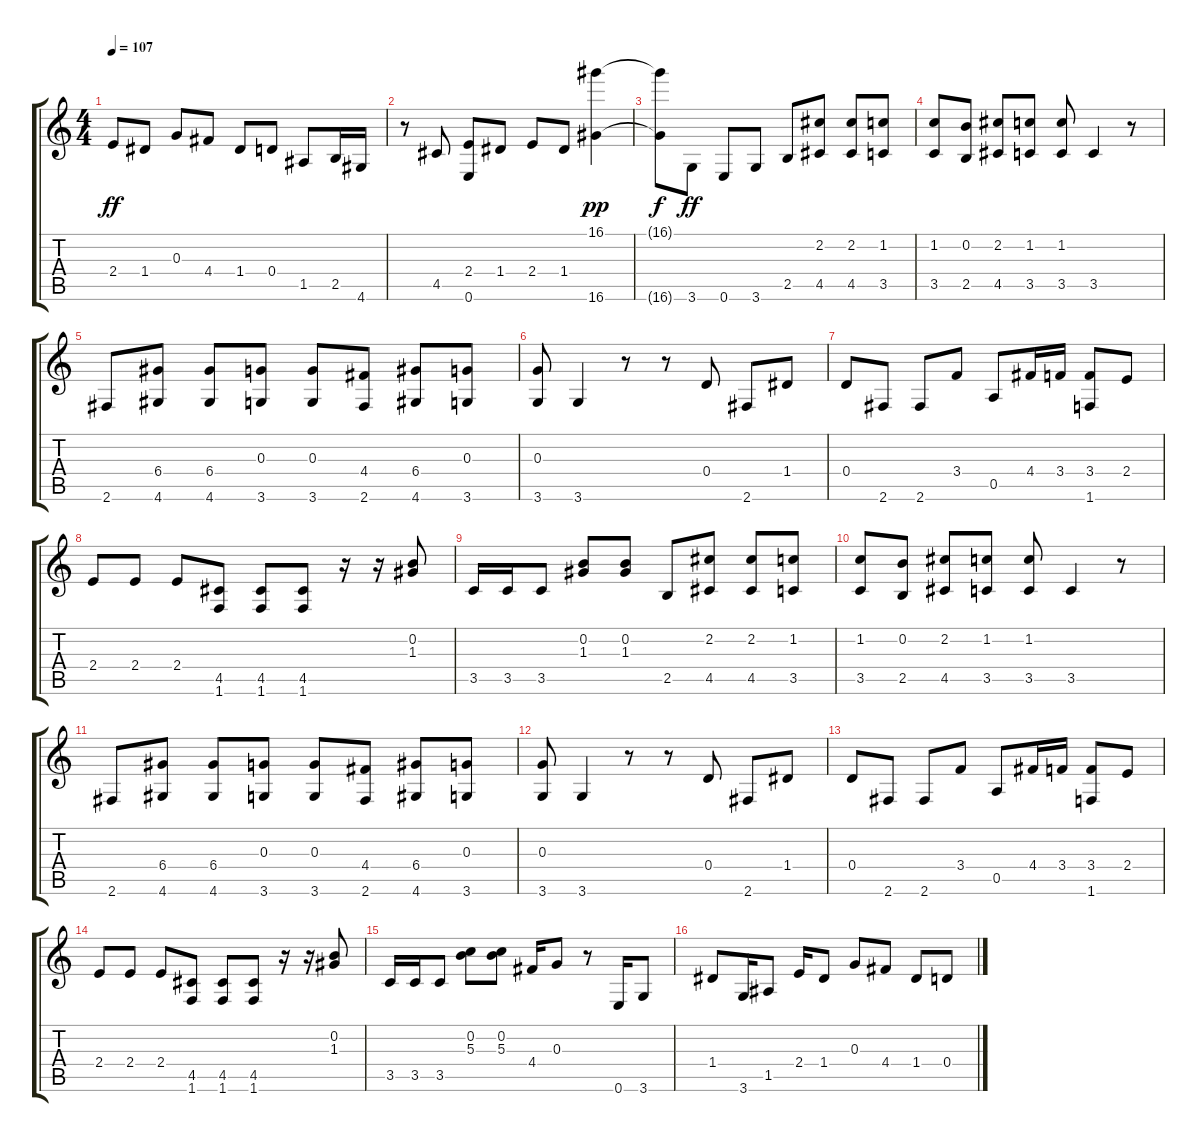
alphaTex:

\track "" {instrument distortionguitar}
\staff {score tabs}
\tuning (E4 B3 G3 D3 A2 E2) {hide}
\ts (4 4)
\tempo 107
\clef g2
\ks c
2.4.8{dy ff} 1.4.8 0.3.8 4.4.8 1.4.8 0.4.8 1.5.8 2.5.16 4.6.16 |
r.8 4.5.8 (2.4 0.6).8 1.4.8 2.4.8 1.4.8 (16.1 16.6).4{dy pp} |
(16.1{t} 16.6{t}).8{dy f} 3.6.8{dy ff} 0.6.8 3.6.8 2.5.8 (2.2 4.5).8 (2.2 4.5).8 (1.2 3.5).8 |
(1.2 3.5).8 (0.2 2.5).8 (2.2 4.5).8 (1.2 3.5).8 (1.2 3.5).8 3.5.4 r.8 |
2.6.8 (6.4 4.6).8 (6.4 4.6).8 (0.3 3.6).8 (0.3 3.6).8 (4.4 2.6).8 (6.4 4.6).8 (0.3 3.6).8 |
(0.3 3.6).8 3.6.4 r.8 r.8 0.4.8 2.6.8 1.4.8 |
0.4.8 2.6.8 2.6.8 3.4.8 0.5.8 4.4.16 3.4.16 (3.4 1.6).8 2.4.8 |
2.4.8 2.4.8 2.4.8 (4.5 1.6).8 (4.5 1.6).8 (4.5 1.6).8 r.16 r.16 (0.2 1.3).8 |
3.5.16 3.5.16 3.5.8 (0.2 1.3).8 (0.2 1.3).8 2.5.8 (2.2 4.5).8 (2.2 4.5).8 (1.2 3.5).8 |
(1.2 3.5).8 (0.2 2.5).8 (2.2 4.5).8 (1.2 3.5).8 (1.2 3.5).8 3.5.4 r.8 |
2.6.8 (6.4 4.6).8 (6.4 4.6).8 (0.3 3.6).8 (0.3 3.6).8 (4.4 2.6).8 (6.4 4.6).8 (0.3 3.6).8 |
(0.3 3.6).8 3.6.4 r.8 r.8 0.4.8 2.6.8 1.4.8 |
0.4.8 2.6.8 2.6.8 3.4.8 0.5.8 4.4.16 3.4.16 (3.4 1.6).8 2.4.8 |
2.4.8 2.4.8 2.4.8 (4.5 1.6).8 (4.5 1.6).8 (4.5 1.6).8 r.16 r.16 (0.2 1.3).8 |
3.5.16 3.5.16 3.5.8 (0.2 5.3).8 (0.2 5.3).8 4.4.16 0.3.8 r.8 0.6.16 3.6.8 |
1.4.8 3.6.16 1.5.8 2.4.16 1.4.8 0.3.8 4.4.8 1.4.8 0.4.8
